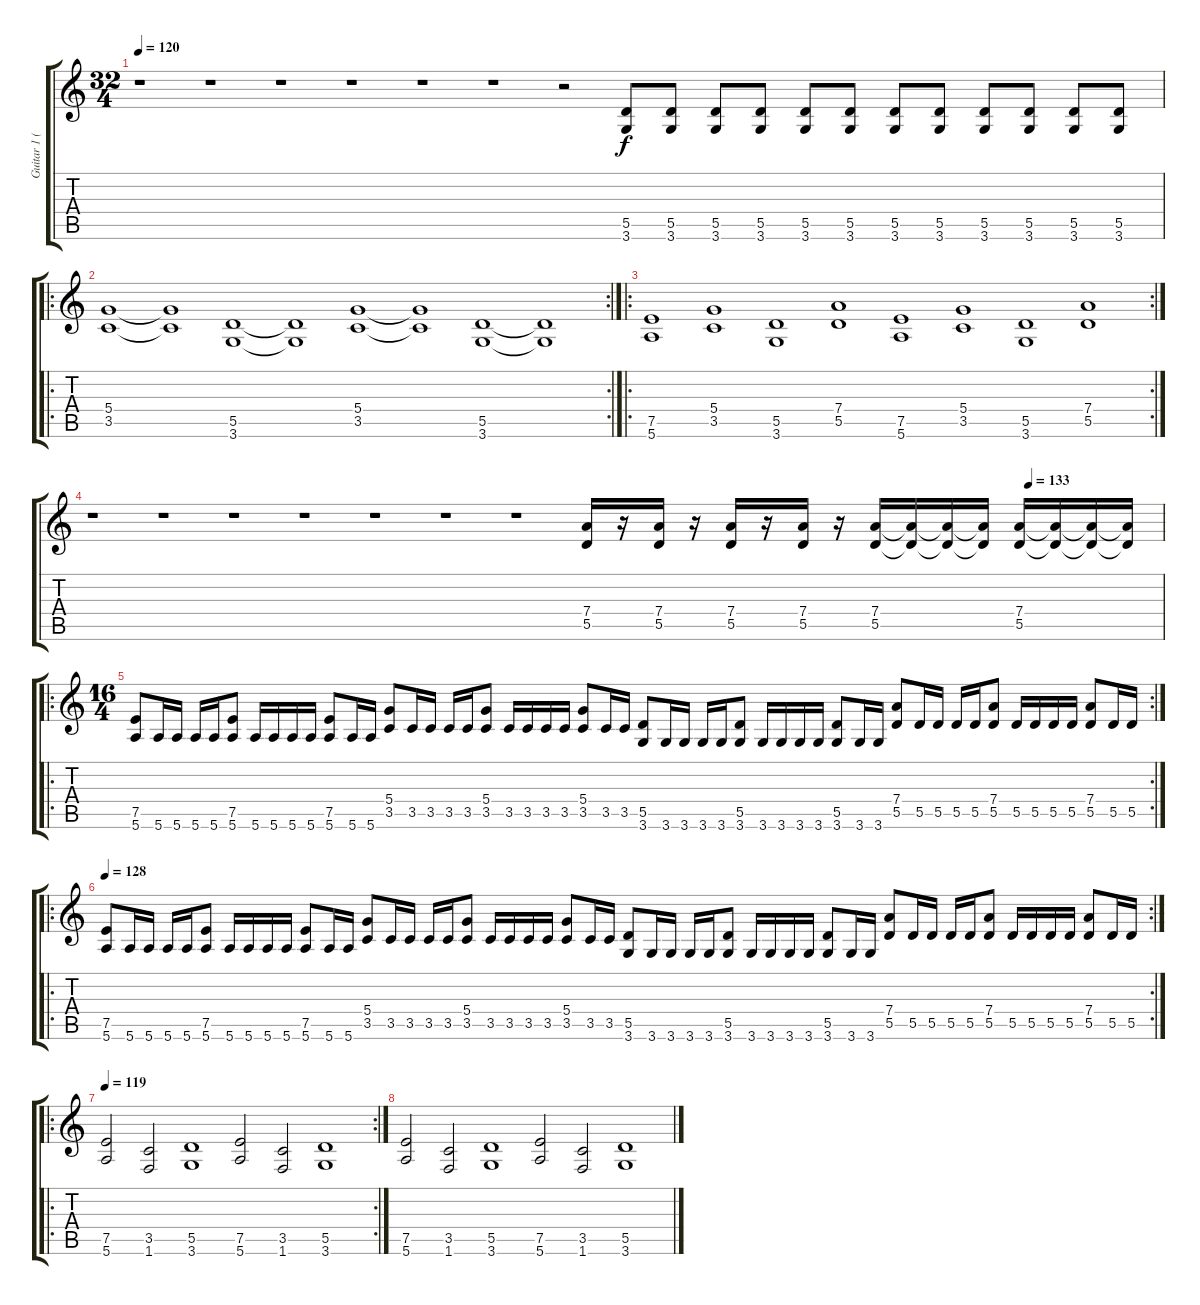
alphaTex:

\track ("Guitar 1 (Rhythm)" "Guitar 1 (") {instrument distortionguitar}
\staff {score tabs}
\tuning (E4 B3 G3 D3 A2 E2) {hide}
\ts (32 4)
\tempo 120
\tempo 117
\tempo 120
\clef g2
\ks c
r.1{dy f instrument distortionguitar} r.1 r.1 r.1 r.1 r.1 r.2 (5.5 3.6).8 (5.5 3.6).8 (5.5 3.6).8 (5.5 3.6).8 (5.5 3.6).8 (5.5 3.6).8 (5.5 3.6).8 (5.5 3.6).8 (5.5 3.6).8 (5.5 3.6).8 (5.5 3.6).8 (5.5 3.6).8 |
\ro
\rc 2
(5.4 3.5).1 (5.4{t} 3.5{t}).1 (5.5 3.6).1 (5.5{t} 3.6{t}).1 (5.4 3.5).1 (5.4{t} 3.5{t}).1 (5.5 3.6).1 (5.5{t} 3.6{t}).1 |
\ro
\rc 2
(7.5 5.6).1 (5.4 3.5).1 (5.5 3.6).1 (7.4 5.5).1 (7.5 5.6).1 (5.4 3.5).1 (5.5 3.6).1 (7.4 5.5).1 |
\tempo (133 0.875)
r.1 r.1 r.1 r.1 r.1 r.1 r.1 (7.4 5.5).16 r.16 (7.4 5.5).16 r.16 (7.4 5.5).16 r.16 (7.4 5.5).16 r.16 (7.4 5.5).16 (7.4{t} 5.5{t}).16 (7.4{t} 5.5{t}).16 (7.4{t} 5.5{t}).16 (7.4 5.5).16 (7.4{t} 5.5{t}).16 (7.4{t} 5.5{t}).16 (7.4{t} 5.5{t}).16 |
\ro
\rc 2
\ts (16 4)
(7.5 5.6).8 5.6.16 5.6.16 5.6.16 5.6.16 (7.5 5.6).8 5.6.16 5.6.16 5.6.16 5.6.16 (7.5 5.6).8 5.6.16 5.6.16 (5.4 3.5).8 3.5.16 3.5.16 3.5.16 3.5.16 (5.4 3.5).8 3.5.16 3.5.16 3.5.16 3.5.16 (5.4 3.5).8 3.5.16 3.5.16 (5.5 3.6).8 3.6.16 3.6.16 3.6.16 3.6.16 (5.5 3.6).8 3.6.16 3.6.16 3.6.16 3.6.16 (5.5 3.6).8 3.6.16 3.6.16 (7.4 5.5).8 5.5.16 5.5.16 5.5.16 5.5.16 (7.4 5.5).8 5.5.16 5.5.16 5.5.16 5.5.16 (7.4 5.5).8 5.5.16 5.5.16 |
\ro
\rc 2
\tempo 128
(7.5 5.6).8 5.6.16 5.6.16 5.6.16 5.6.16 (7.5 5.6).8 5.6.16 5.6.16 5.6.16 5.6.16 (7.5 5.6).8 5.6.16 5.6.16 (5.4 3.5).8 3.5.16 3.5.16 3.5.16 3.5.16 (5.4 3.5).8 3.5.16 3.5.16 3.5.16 3.5.16 (5.4 3.5).8 3.5.16 3.5.16 (5.5 3.6).8 3.6.16 3.6.16 3.6.16 3.6.16 (5.5 3.6).8 3.6.16 3.6.16 3.6.16 3.6.16 (5.5 3.6).8 3.6.16 3.6.16 (7.4 5.5).8 5.5.16 5.5.16 5.5.16 5.5.16 (7.4 5.5).8 5.5.16 5.5.16 5.5.16 5.5.16 (7.4 5.5).8 5.5.16 5.5.16 |
\ro
\rc 2
\tempo 119
(7.5 5.6).2 (3.5 1.6).2 (5.5 3.6).1 (7.5 5.6).2 (3.5 1.6).2 (5.5 3.6).1 |
(7.5 5.6).2 (3.5 1.6).2 (5.5 3.6).1 (7.5 5.6).2 (3.5 1.6).2 (5.5 3.6).1
